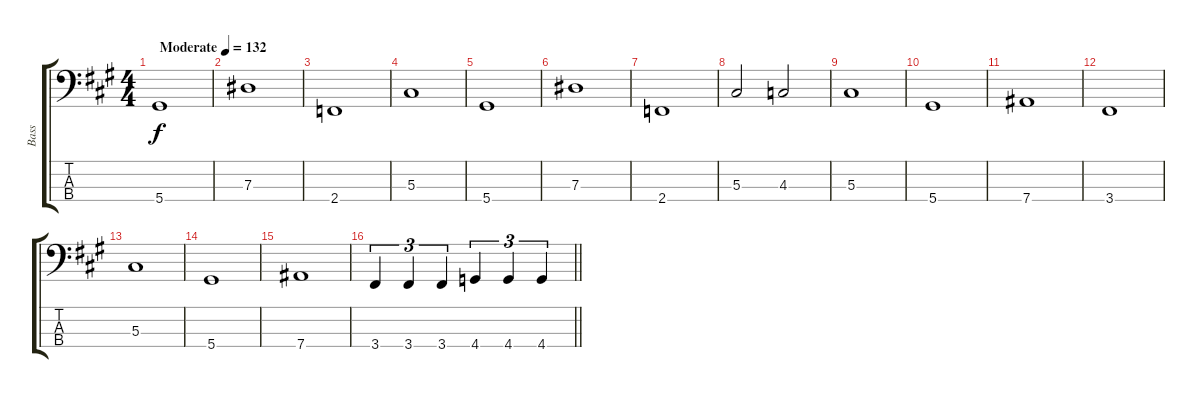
\track ("Bass" "Bass") {instrument electricbassfinger bank 177}
\staff {score tabs}
\tuning (Gb2 Db2 Ab1 Eb1) {hide}
\ts (4 4)
\tempo (132 "Moderate")
\clef f4
\ks a
5.4.1{dy f instrument electricbassfinger} |
7.3.1 |
2.4.1 |
5.3.1 |
5.4.1 |
7.3.1 |
2.4.1 |
5.3.2 4.3.2 |
5.3.1 |
5.4.1 |
7.4.1 |
3.4.1 |
5.3.1 |
5.4.1 |
7.4.1 |
\barLineRight lightlight
3.4.4{tu (3 2)} 3.4.4{tu (3 2)} 3.4.4{tu (3 2)} 4.4.4{tu (3 2)} 4.4.4{tu (3 2)} 4.4.4{tu (3 2)}
